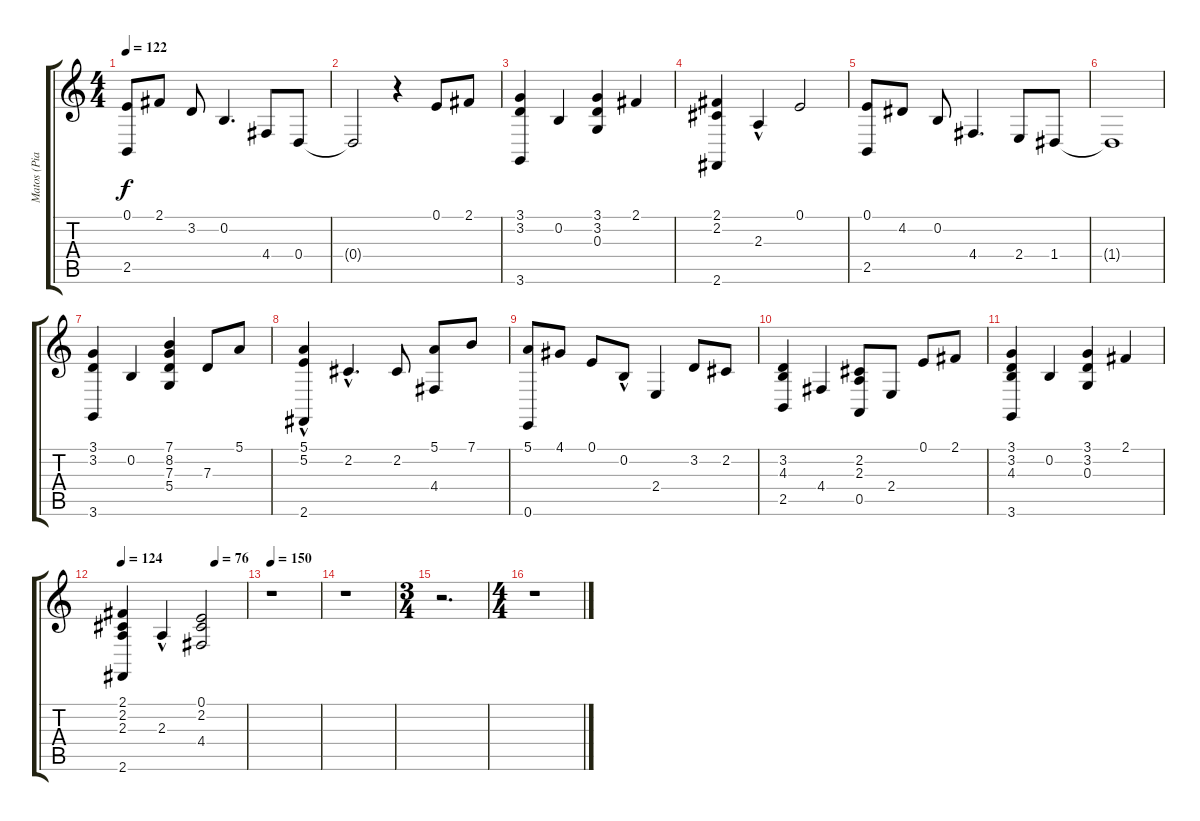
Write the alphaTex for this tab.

\track ("Matos (Piano)" "Matos (Pia") {instrument acousticgrandpiano}
\staff {score tabs}
\tuning (E4 B3 G3 D3 A2 E2) {hide}
\ts (4 4)
\tempo 122
\clef g2
\ks c
(0.1 2.5).8{dy f} 2.1.8 3.2.8 0.2.4{d} 4.4.8 0.4.8 |
0.4{t}.2 r.4 0.1.8 2.1.8 |
(3.1 3.2 3.6).4 0.2.4 (3.1 3.2 0.3).4 2.1.4 |
(2.1 2.2 2.6).4 2.3{hac}.4 0.1.2 |
(0.1 2.5).8 4.2.8 0.2.8 4.4.4{d} 2.4.8 1.4.8 |
1.4{t}.1 |
(3.1 3.2 3.6).4 0.2.4 (7.1 8.2 7.3 5.4).4 7.3.8 5.1.8 |
(5.1 5.2 2.6{hac}).4 2.2{hac}.4{d} 2.2.8 (5.1 4.4).8 7.1.8 |
(5.1 0.6).8 4.1.8 0.1.8 0.2{hac}.8 2.4.4 3.2.8 2.2.8 |
(3.2 4.3 2.5).4 4.4.4 (2.2 2.3 0.5).8 2.4.8 0.1.8 2.1.8 |
(3.1 3.2 4.3 3.6).4 0.2.4 (3.1 3.2 0.3).4 2.1.4 |
\tempo 124
\tempo (76 0.75)
(2.1 2.2 2.3 2.6).4 2.3{hac}.4 (0.1 2.2 4.4).2 |
\tempo 150
r.1 |
r.1 |
\ts (3 4)
r.2{d} |
\ts (4 4)
r.1
